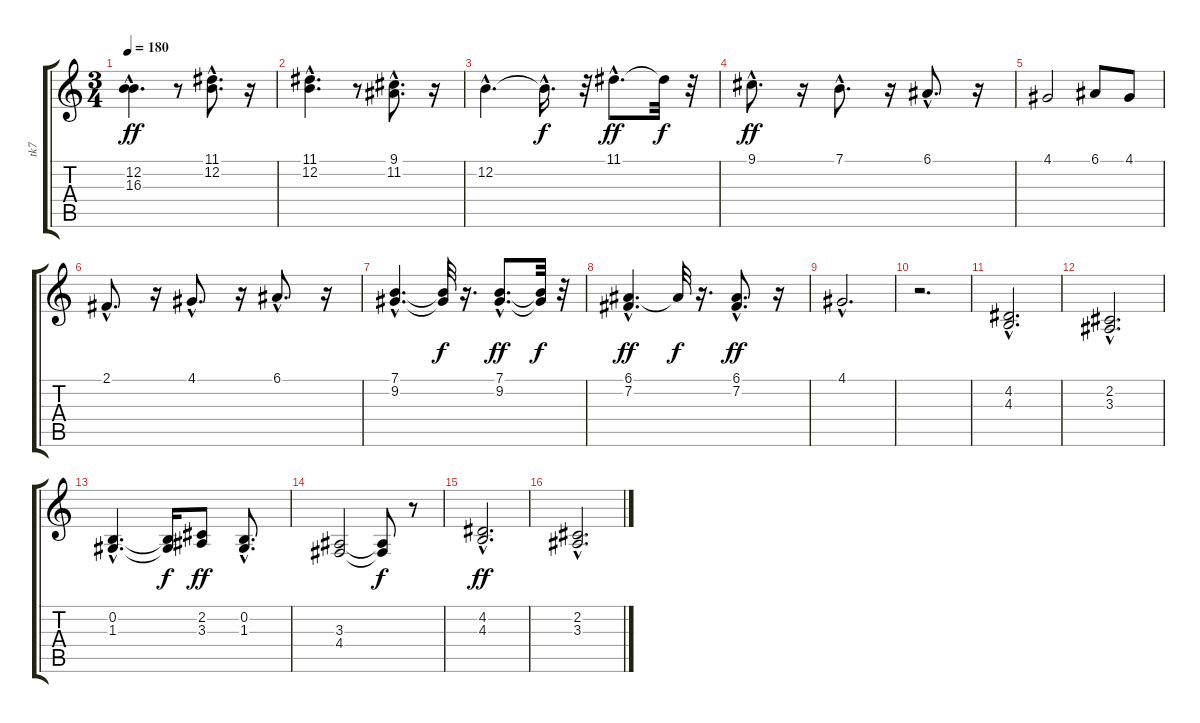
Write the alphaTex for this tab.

\track ("tk7" "tk7") {instrument reedorgan}
\staff {score tabs}
\tuning (E4 B3 G3 D3 A2 E2) {hide}
\ts (3 4)
\tempo 180
\clef g2
\ks c
(12.2{hac} 16.3{hac}).4{d dy ff} r.8 (11.1{hac} 12.2{hac}).8{d} r.16 |
(11.1{hac} 12.2{hac}).4{d} r.8 (9.1{hac} 11.2{hac}).8{d} r.16 |
12.2{hac}.4{d} 12.2{hac t}.16{d dy f} r.32 11.1{hac}.8{d dy ff} 11.1{t}.32{dy f} r.32 |
9.1{hac}.8{d dy ff} r.16 7.1{hac}.8{d} r.16 6.1{hac}.8{d} r.16 |
4.1.2 6.1.8 4.1.8 |
2.1{hac}.8{d} r.16 4.1{hac}.8{d} r.16 6.1{hac}.8{d} r.16 |
(7.1{hac} 9.2{hac}).4{d} (7.1{t} 9.2{t}).32{dy f} r.16{d} (7.1{hac} 9.2{hac}).8{d dy ff} (7.1{t} 9.2{t}).32{dy f} r.32 |
(6.1{hac} 7.2{hac}).4{d dy ff} 6.1{t}.32{dy f} r.16{d} (6.1{hac} 7.2{hac}).8{d dy ff} r.16 |
4.1{hac}.2{d} |
r.2{d} |
(4.2{hac} 4.3{hac}).2{d} |
(2.2{hac} 3.3{hac}).2{d} |
(0.2{hac} 1.3{hac}).4{d} (0.2{t} 1.3{t}).16{dy f} (2.2 3.3).8{dy ff} (0.2{hac} 1.3{hac}).8{d} |
(3.3 4.4).2 (3.3{t} 4.4{t}).8{dy f} r.8 |
(4.2{hac} 4.3{hac}).2{d dy ff} |
(2.2{hac} 3.3{hac}).2{d}
